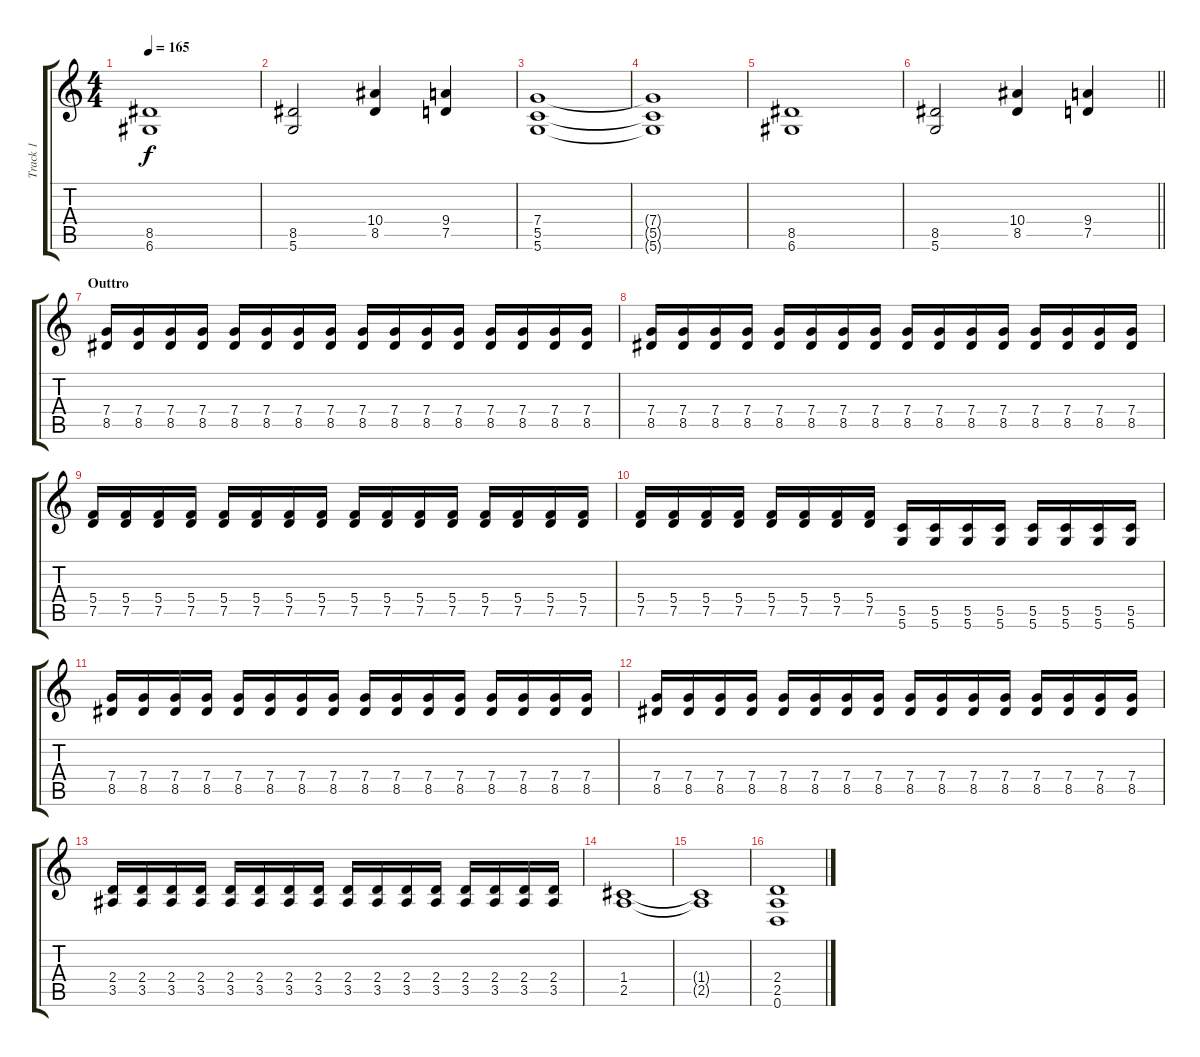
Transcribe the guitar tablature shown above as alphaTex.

\track ("Track 1" "Track 1") {instrument overdrivenguitar}
\staff {score tabs}
\tuning (D4 A3 F3 C3 G2 D2) {hide}
\ts (4 4)
\tempo 165
\clef g2
\ks c
(8.5 6.6).1{dy f} |
(8.5 5.6).2 (10.4 8.5).4 (9.4 7.5).4 |
(7.4 5.5 5.6).1 |
(7.4{t} 5.5{t} 5.6{t}).1 |
(8.5 6.6).1 |
\barLineRight lightlight
(8.5 5.6).2 (10.4 8.5).4 (9.4 7.5).4 |
\section ("" "Outtro")
(7.4 8.5).16 (7.4 8.5).16 (7.4 8.5).16 (7.4 8.5).16 (7.4 8.5).16 (7.4 8.5).16 (7.4 8.5).16 (7.4 8.5).16 (7.4 8.5).16 (7.4 8.5).16 (7.4 8.5).16 (7.4 8.5).16 (7.4 8.5).16 (7.4 8.5).16 (7.4 8.5).16 (7.4 8.5).16 |
(7.4 8.5).16 (7.4 8.5).16 (7.4 8.5).16 (7.4 8.5).16 (7.4 8.5).16 (7.4 8.5).16 (7.4 8.5).16 (7.4 8.5).16 (7.4 8.5).16 (7.4 8.5).16 (7.4 8.5).16 (7.4 8.5).16 (7.4 8.5).16 (7.4 8.5).16 (7.4 8.5).16 (7.4 8.5).16 |
(5.4 7.5).16 (5.4 7.5).16 (5.4 7.5).16 (5.4 7.5).16 (5.4 7.5).16 (5.4 7.5).16 (5.4 7.5).16 (5.4 7.5).16 (5.4 7.5).16 (5.4 7.5).16 (5.4 7.5).16 (5.4 7.5).16 (5.4 7.5).16 (5.4 7.5).16 (5.4 7.5).16 (5.4 7.5).16 |
(5.4 7.5).16 (5.4 7.5).16 (5.4 7.5).16 (5.4 7.5).16 (5.4 7.5).16 (5.4 7.5).16 (5.4 7.5).16 (5.4 7.5).16 (5.5 5.6).16 (5.5 5.6).16 (5.5 5.6).16 (5.5 5.6).16 (5.5 5.6).16 (5.5 5.6).16 (5.5 5.6).16 (5.5 5.6).16 |
(7.4 8.5).16 (7.4 8.5).16 (7.4 8.5).16 (7.4 8.5).16 (7.4 8.5).16 (7.4 8.5).16 (7.4 8.5).16 (7.4 8.5).16 (7.4 8.5).16 (7.4 8.5).16 (7.4 8.5).16 (7.4 8.5).16 (7.4 8.5).16 (7.4 8.5).16 (7.4 8.5).16 (7.4 8.5).16 |
(7.4 8.5).16 (7.4 8.5).16 (7.4 8.5).16 (7.4 8.5).16 (7.4 8.5).16 (7.4 8.5).16 (7.4 8.5).16 (7.4 8.5).16 (7.4 8.5).16 (7.4 8.5).16 (7.4 8.5).16 (7.4 8.5).16 (7.4 8.5).16 (7.4 8.5).16 (7.4 8.5).16 (7.4 8.5).16 |
(2.4 3.5).16 (2.4 3.5).16 (2.4 3.5).16 (2.4 3.5).16 (2.4 3.5).16 (2.4 3.5).16 (2.4 3.5).16 (2.4 3.5).16 (2.4 3.5).16 (2.4 3.5).16 (2.4 3.5).16 (2.4 3.5).16 (2.4 3.5).16 (2.4 3.5).16 (2.4 3.5).16 (2.4 3.5).16 |
(1.4 2.5).1 |
(1.4{t} 2.5{t}).1 |
(2.4 2.5 0.6).1
